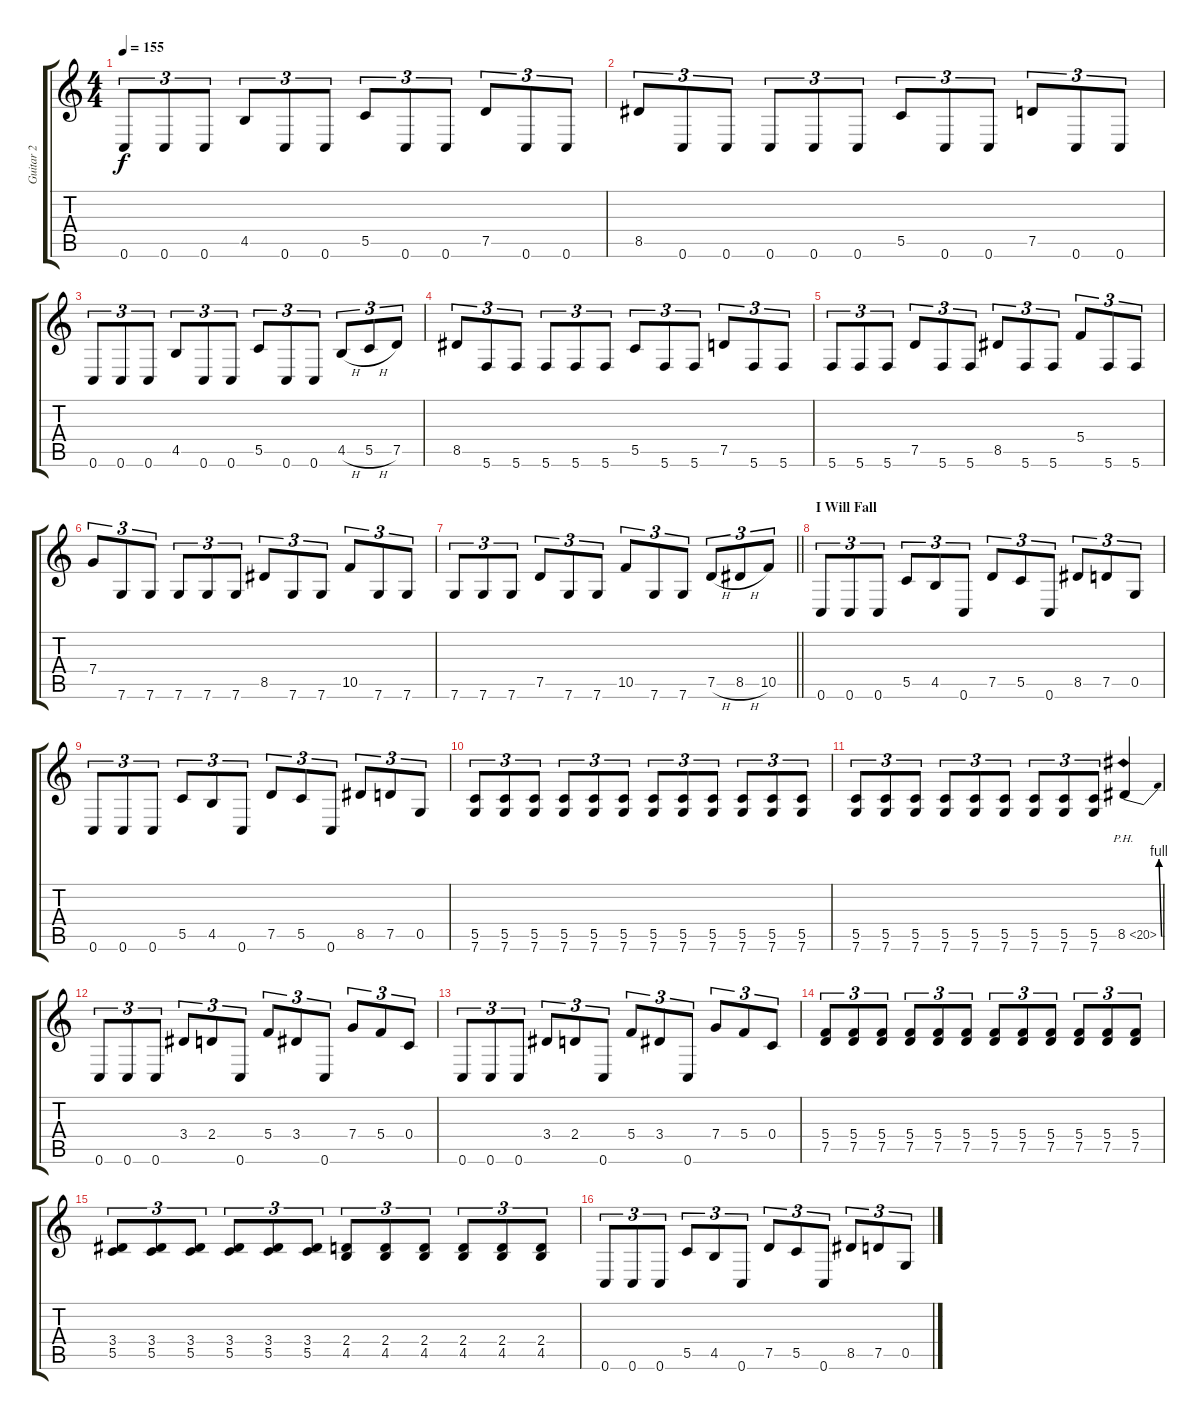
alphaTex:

\track ("Guitar 2" "Guitar 2") {instrument overdrivenguitar}
\staff {score tabs}
\tuning (D4 A3 F3 C3 G2 C2) {hide}
\ts (4 4)
\tempo 155
\clef g2
\ks c
0.6.8{tu (3 2) dy f} 0.6.8{tu (3 2)} 0.6.8{tu (3 2)} 4.5.8{tu (3 2)} 0.6.8{tu (3 2)} 0.6.8{tu (3 2)} 5.5.8{tu (3 2)} 0.6.8{tu (3 2)} 0.6.8{tu (3 2)} 7.5.8{tu (3 2)} 0.6.8{tu (3 2)} 0.6.8{tu (3 2)} |
8.5.8{tu (3 2)} 0.6.8{tu (3 2)} 0.6.8{tu (3 2)} 0.6.8{tu (3 2)} 0.6.8{tu (3 2)} 0.6.8{tu (3 2)} 5.5.8{tu (3 2)} 0.6.8{tu (3 2)} 0.6.8{tu (3 2)} 7.5.8{tu (3 2)} 0.6.8{tu (3 2)} 0.6.8{tu (3 2)} |
0.6.8{tu (3 2)} 0.6.8{tu (3 2)} 0.6.8{tu (3 2)} 4.5.8{tu (3 2)} 0.6.8{tu (3 2)} 0.6.8{tu (3 2)} 5.5.8{tu (3 2)} 0.6.8{tu (3 2)} 0.6.8{tu (3 2)} 4.5{h}.8{tu (3 2)} 5.5{h}.8{tu (3 2)} 7.5.8{tu (3 2)} |
8.5.8{tu (3 2)} 5.6.8{tu (3 2)} 5.6.8{tu (3 2)} 5.6.8{tu (3 2)} 5.6.8{tu (3 2)} 5.6.8{tu (3 2)} 5.5.8{tu (3 2)} 5.6.8{tu (3 2)} 5.6.8{tu (3 2)} 7.5.8{tu (3 2)} 5.6.8{tu (3 2)} 5.6.8{tu (3 2)} |
5.6.8{tu (3 2)} 5.6.8{tu (3 2)} 5.6.8{tu (3 2)} 7.5.8{tu (3 2)} 5.6.8{tu (3 2)} 5.6.8{tu (3 2)} 8.5.8{tu (3 2)} 5.6.8{tu (3 2)} 5.6.8{tu (3 2)} 5.4.8{tu (3 2)} 5.6.8{tu (3 2)} 5.6.8{tu (3 2)} |
7.4.8{tu (3 2)} 7.6.8{tu (3 2)} 7.6.8{tu (3 2)} 7.6.8{tu (3 2)} 7.6.8{tu (3 2)} 7.6.8{tu (3 2)} 8.5.8{tu (3 2)} 7.6.8{tu (3 2)} 7.6.8{tu (3 2)} 10.5.8{tu (3 2)} 7.6.8{tu (3 2)} 7.6.8{tu (3 2)} |
\barLineRight lightlight
7.6.8{tu (3 2)} 7.6.8{tu (3 2)} 7.6.8{tu (3 2)} 7.5.8{tu (3 2)} 7.6.8{tu (3 2)} 7.6.8{tu (3 2)} 10.5.8{tu (3 2)} 7.6.8{tu (3 2)} 7.6.8{tu (3 2)} 7.5{h}.8{tu (3 2)} 8.5{h}.8{tu (3 2)} 10.5.8{tu (3 2)} |
\section ("" "I Will Fall")
0.6.8{tu (3 2)} 0.6.8{tu (3 2)} 0.6.8{tu (3 2)} 5.5.8{tu (3 2)} 4.5.8{tu (3 2)} 0.6.8{tu (3 2)} 7.5.8{tu (3 2)} 5.5.8{tu (3 2)} 0.6.8{tu (3 2)} 8.5.8{tu (3 2)} 7.5.8{tu (3 2)} 0.5.8{tu (3 2)} |
0.6.8{tu (3 2)} 0.6.8{tu (3 2)} 0.6.8{tu (3 2)} 5.5.8{tu (3 2)} 4.5.8{tu (3 2)} 0.6.8{tu (3 2)} 7.5.8{tu (3 2)} 5.5.8{tu (3 2)} 0.6.8{tu (3 2)} 8.5.8{tu (3 2)} 7.5.8{tu (3 2)} 0.5.8{tu (3 2)} |
(5.5 7.6).8{tu (3 2)} (5.5 7.6).8{tu (3 2)} (5.5 7.6).8{tu (3 2)} (5.5 7.6).8{tu (3 2)} (5.5 7.6).8{tu (3 2)} (5.5 7.6).8{tu (3 2)} (5.5 7.6).8{tu (3 2)} (5.5 7.6).8{tu (3 2)} (5.5 7.6).8{tu (3 2)} (5.5 7.6).8{tu (3 2)} (5.5 7.6).8{tu (3 2)} (5.5 7.6).8{tu (3 2)} |
(5.5 7.6).8{tu (3 2)} (5.5 7.6).8{tu (3 2)} (5.5 7.6).8{tu (3 2)} (5.5 7.6).8{tu (3 2)} (5.5 7.6).8{tu (3 2)} (5.5 7.6).8{tu (3 2)} (5.5 7.6).8{tu (3 2)} (5.5 7.6).8{tu (3 2)} (5.5 7.6).8{tu (3 2)} 8.5{be (bend 0 0 60 4) ph 12}.4 |
0.6.8{tu (3 2)} 0.6.8{tu (3 2)} 0.6.8{tu (3 2)} 3.4.8{tu (3 2)} 2.4.8{tu (3 2)} 0.6.8{tu (3 2)} 5.4.8{tu (3 2)} 3.4.8{tu (3 2)} 0.6.8{tu (3 2)} 7.4.8{tu (3 2)} 5.4.8{tu (3 2)} 0.4.8{tu (3 2)} |
0.6.8{tu (3 2)} 0.6.8{tu (3 2)} 0.6.8{tu (3 2)} 3.4.8{tu (3 2)} 2.4.8{tu (3 2)} 0.6.8{tu (3 2)} 5.4.8{tu (3 2)} 3.4.8{tu (3 2)} 0.6.8{tu (3 2)} 7.4.8{tu (3 2)} 5.4.8{tu (3 2)} 0.4.8{tu (3 2)} |
(5.4 7.5).8{tu (3 2)} (5.4 7.5).8{tu (3 2)} (5.4 7.5).8{tu (3 2)} (5.4 7.5).8{tu (3 2)} (5.4 7.5).8{tu (3 2)} (5.4 7.5).8{tu (3 2)} (5.4 7.5).8{tu (3 2)} (5.4 7.5).8{tu (3 2)} (5.4 7.5).8{tu (3 2)} (5.4 7.5).8{tu (3 2)} (5.4 7.5).8{tu (3 2)} (5.4 7.5).8{tu (3 2)} |
(3.4 5.5).8{tu (3 2)} (3.4 5.5).8{tu (3 2)} (3.4 5.5).8{tu (3 2)} (3.4 5.5).8{tu (3 2)} (3.4 5.5).8{tu (3 2)} (3.4 5.5).8{tu (3 2)} (2.4 4.5).8{tu (3 2)} (2.4 4.5).8{tu (3 2)} (2.4 4.5).8{tu (3 2)} (2.4 4.5).8{tu (3 2)} (2.4 4.5).8{tu (3 2)} (2.4 4.5).8{tu (3 2)} |
0.6.8{tu (3 2)} 0.6.8{tu (3 2)} 0.6.8{tu (3 2)} 5.5.8{tu (3 2)} 4.5.8{tu (3 2)} 0.6.8{tu (3 2)} 7.5.8{tu (3 2)} 5.5.8{tu (3 2)} 0.6.8{tu (3 2)} 8.5.8{tu (3 2)} 7.5.8{tu (3 2)} 0.5.8{tu (3 2)}
